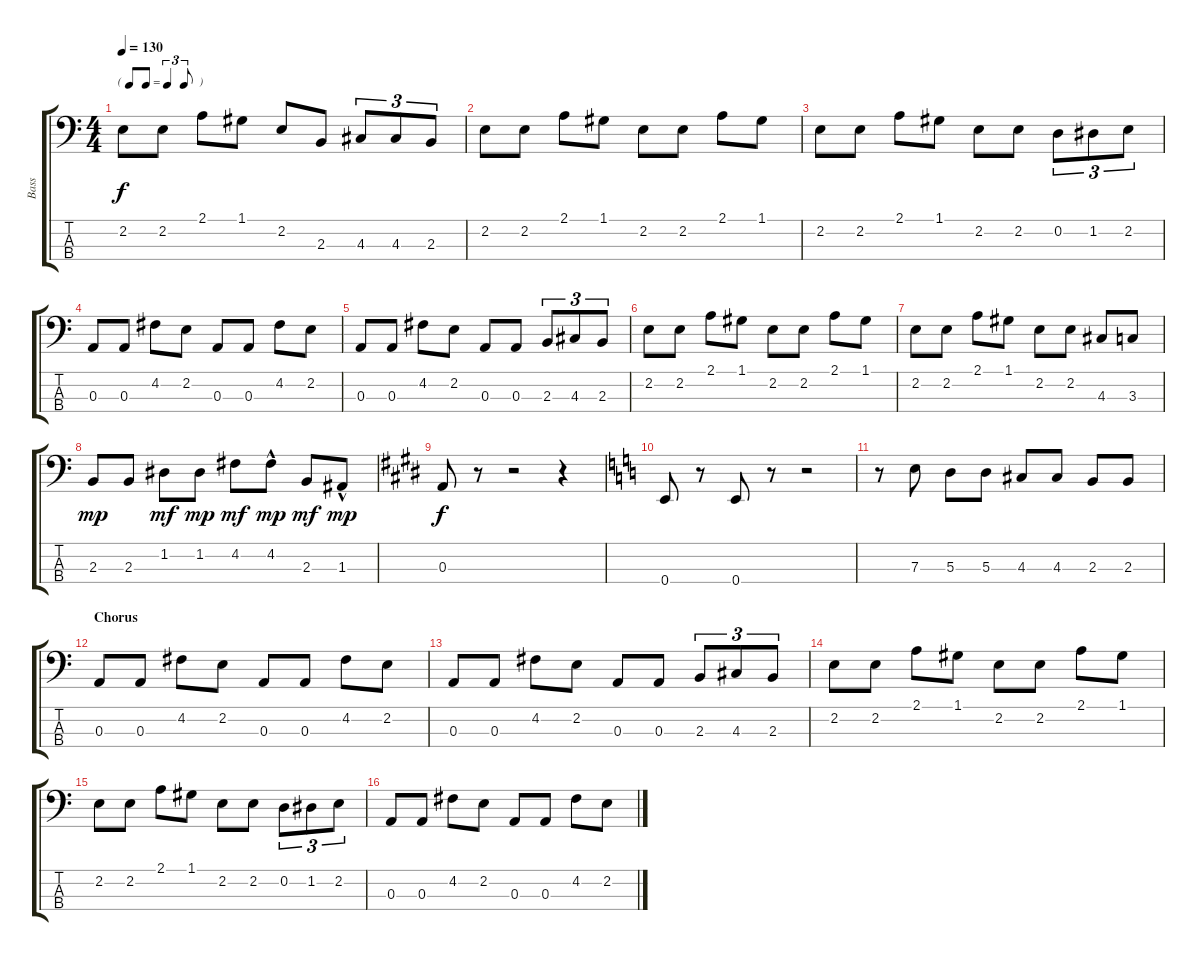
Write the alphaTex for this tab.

\track ("Bass" "Bass") {instrument electricbassfinger}
\staff {score tabs}
\tuning (G2 D2 A1 E1) {hide}
\ts (4 4)
\tf triplet8th
\tempo 130
\clef f4
\ks c
2.2.8{dy f} 2.2.8 2.1.8 1.1.8 2.2.8 2.3.8 4.3.8{tu (3 2)} 4.3.8{tu (3 2)} 2.3.8{tu (3 2)} |
2.2.8 2.2.8 2.1.8 1.1.8 2.2.8 2.2.8 2.1.8 1.1.8 |
2.2.8 2.2.8 2.1.8 1.1.8 2.2.8 2.2.8 0.2.8{tu (3 2)} 1.2.8{tu (3 2)} 2.2.8{tu (3 2)} |
0.3.8 0.3.8 4.2.8 2.2.8 0.3.8 0.3.8 4.2.8 2.2.8 |
0.3.8 0.3.8 4.2.8 2.2.8 0.3.8 0.3.8 2.3.8{tu (3 2)} 4.3.8{tu (3 2)} 2.3.8{tu (3 2)} |
2.2.8 2.2.8 2.1.8 1.1.8 2.2.8 2.2.8 2.1.8 1.1.8 |
2.2.8 2.2.8 2.1.8 1.1.8 2.2.8 2.2.8 4.3.8 3.3.8 |
2.3.8{dy mp} 2.3.8 1.2.8{dy mf} 1.2.8{dy mp} 4.2.8{dy mf} 4.2{hac}.8{dy mp} 2.3.8{dy mf} 1.3{hac}.8{dy mp} |
\ks e
0.3.8{dy f} r.8 r.2 r.4 |
\ks c
0.4.8 r.8 0.4.8 r.8 r.2 |
r.8 7.3.8 5.3.8 5.3.8 4.3.8 4.3.8 2.3.8 2.3.8 |
\section ("" "Chorus")
0.3.8 0.3.8 4.2.8 2.2.8 0.3.8 0.3.8 4.2.8 2.2.8 |
0.3.8 0.3.8 4.2.8 2.2.8 0.3.8 0.3.8 2.3.8{tu (3 2)} 4.3.8{tu (3 2)} 2.3.8{tu (3 2)} |
2.2.8 2.2.8 2.1.8 1.1.8 2.2.8 2.2.8 2.1.8 1.1.8 |
2.2.8 2.2.8 2.1.8 1.1.8 2.2.8 2.2.8 0.2.8{tu (3 2)} 1.2.8{tu (3 2)} 2.2.8{tu (3 2)} |
0.3.8 0.3.8 4.2.8 2.2.8 0.3.8 0.3.8 4.2.8 2.2.8
